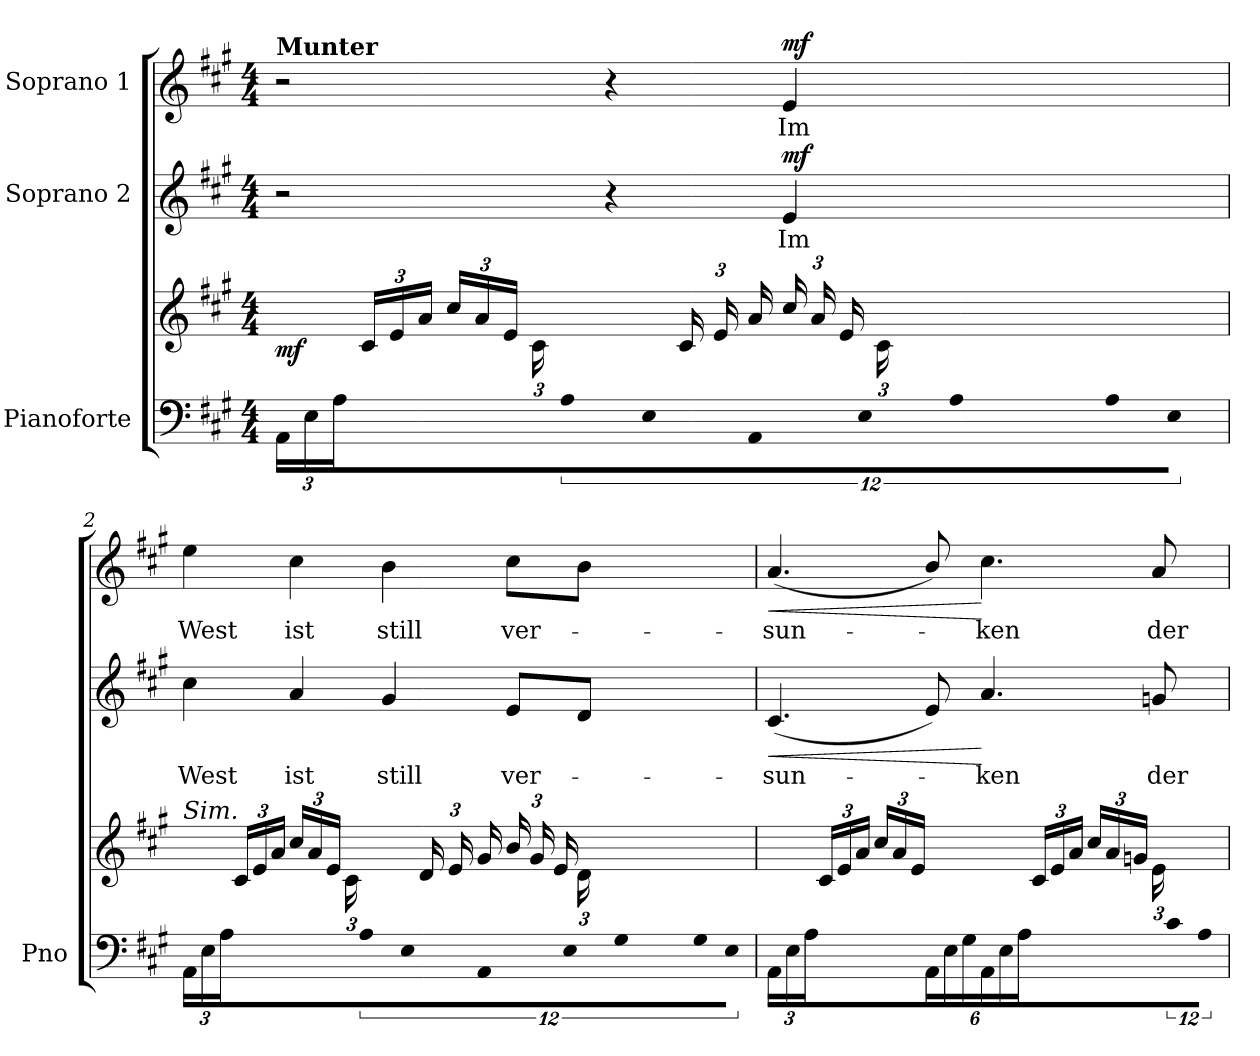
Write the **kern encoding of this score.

**kern	**kern	**dynam	**kern	**text	**dynam	**kern	**text	**dynam
*part3	*part3	*part3	*part2	*part2	*part2	*part1	*part1	*part1
*staff4	*staff3	*staff3/4	*staff2	*staff2	*staff2	*staff1	*staff1	*staff1
*I"Pianoforte	*	*	*I"Soprano 2	*	*	*I"Soprano 1	*	*
*I'Pno	*	*	*	*	*	*	*	*
*clefF4	*clefG2	*	*clefG2	*	*	*clefG2	*	*
*k[f#c#g#]	*k[f#c#g#]	*	*k[f#c#g#]	*	*	*k[f#c#g#]	*	*
*M4/4	*M4/4	*	*M4/4	*	*	*M4/4	*	*
=1	=1	=1	=1	=1	=1	=1	=1	=1
*^	*	*	*	*	*	*	*	*
!	!	!	!	!	!	!	!LO:TX:a:B:t=Munter	!	!
!	!	!	!LO:DY:b	!	!	!	!	!	!
24AA\LL	1ryy	8ryy	mf	2r	.	.	2r	.	.
24E\	.	.	.	.	.	.	.	.	.
24A\JJ	.	.	.	.	.	.	.	.	.
24%7ryy	.	24c#/LL	.	.	.	.	.	.	.
.	.	24e/	.	.	.	.	.	.	.
.	.	24a/JJ	.	.	.	.	.	.	.
.	.	24cc#/LL	.	.	.	.	.	.	.
.	.	24a/	.	.	.	.	.	.	.
.	.	24e/JJ	.	.	.	.	.	.	.
*	*	*Xbrackettup	*	*	*	*	*	*	*
.	.	24c#\LL	.	.	.	.	.	.	.
24A/	.	24%5ryy	.	.	.	.	.	.	.
24E/JJ	.	.	.	.	.	.	.	.	.
24AA\LL	.	.	.	4r	.	.	4r	.	.
24E\	.	.	.	.	.	.	.	.	.
24A\JJ	.	.	.	.	.	.	.	.	.
*	*	*brackettup	*	*	*	*	*	*	*
24%7ryy	.	24c#/LL	.	.	.	.	.	.	.
.	.	24e/	.	.	.	.	.	.	.
.	.	24a/JJ	.	.	.	.	.	.	.
!	!	!	!	!	!	!LO:DY:a	!	!	!LO:DY:a
.	.	24cc#/LL	.	4e/	Im	mf	4e/	Im	mf
.	.	24a/	.	.	.	.	.	.	.
.	.	24e/JJ	.	.	.	.	.	.	.
*	*	*Xbrackettup	*	*	*	*	*	*	*
.	.	24c#\LL	.	.	.	.	.	.	.
24A/	.	12ryy	.	.	.	.	.	.	.
24E/JJ	.	.	.	.	.	.	.	.	.
=2	=2	=2	=2	=2	=2	=2	=2	=2	=2
!	!	!LO:TX:i:t=Sim.	!	!	!	!	!	!	!
24AA\LL	1ryy	8ryy	.	4cc#\	West	.	4ee\	West	.
24E\	.	.	.	.	.	.	.	.	.
24A\JJ	.	.	.	.	.	.	.	.	.
*	*	*brackettup	*	*	*	*	*	*	*
24%7ryy	.	24c#/LL	.	.	.	.	.	.	.
.	.	24e/	.	.	.	.	.	.	.
.	.	24a/JJ	.	.	.	.	.	.	.
.	.	24cc#/LL	.	4a/	ist	.	4cc#\	ist	.
.	.	24a/	.	.	.	.	.	.	.
.	.	24e/JJ	.	.	.	.	.	.	.
*	*	*Xbrackettup	*	*	*	*	*	*	*
.	.	24c#\LL	.	.	.	.	.	.	.
24A/	.	24%5ryy	.	.	.	.	.	.	.
24E/JJ	.	.	.	.	.	.	.	.	.
24AA\LL	.	.	.	4g#/	still	.	4b\	still	.
24E\	.	.	.	.	.	.	.	.	.
24G#\JJ	.	.	.	.	.	.	.	.	.
*	*	*brackettup	*	*	*	*	*	*	*
24%7ryy	.	24d/LL	.	.	.	.	.	.	.
.	.	24e/	.	.	.	.	.	.	.
.	.	24g#/JJ	.	.	.	.	.	.	.
.	.	24b/LL	.	8e/L	ver-	.	8cc#\L	ver-	.
.	.	24g#/	.	.	.	.	.	.	.
.	.	24e/JJ	.	.	.	.	.	.	.
*	*	*Xbrackettup	*	*	*	*	*	*	*
.	.	24d\LL	.	8d/J	.	.	8b\J	.	.
24G#/	.	12ryy	.	.	.	.	.	.	.
24E/JJ	.	.	.	.	.	.	.	.	.
=3	=3	=3	=3	=3	=3	=3	=3	=3	=3
!	!	!	!	!	!	!LO:HP:b	!	!	!LO:HP:b
24AA\LL	1ryy	8ryy	.	(4.c#/	-sun-	<	(4.a/	-sun-	<
24E\	.	.	.	.	.	.	.	.	.
24A\JJ	.	.	.	.	.	.	.	.	.
*	*	*brackettup	*	*	*	*	*	*	*
4ryy	.	24c#/LL	.	.	.	.	.	.	.
.	.	24e/	.	.	.	.	.	.	.
.	.	24a/JJ	.	.	.	.	.	.	.
.	.	24cc#/LL	.	.	.	.	.	.	.
.	.	24a/	.	.	.	.	.	.	.
.	.	24e/JJ	.	.	.	.	.	.	.
24AA\LL	.	4ryy	.	8e/)	.	.	8b/)	.	.
24E\	.	.	.	.	.	.	.	.	.
24G#\JJ	.	.	.	.	.	.	.	.	.
24AA\LL	.	.	.	4.a/	-ken	[	4.cc#\	-ken	[
24E\	.	.	.	.	.	.	.	.	.
24A\JJ	.	.	.	.	.	.	.	.	.
24%7ryy	.	24c#/LL	.	.	.	.	.	.	.
.	.	24e/	.	.	.	.	.	.	.
.	.	24a/JJ	.	.	.	.	.	.	.
.	.	24cc#/LL	.	.	.	.	.	.	.
.	.	24a/	.	.	.	.	.	.	.
.	.	24gn/JJ	.	.	.	.	.	.	.
*	*	*Xbrackettup	*	*	*	*	*	*	*
.	.	24e\LL	.	8gn/	der	.	8a/	der	.
24c#/	.	12ryy	.	.	.	.	.	.	.
24A/JJ	.	.	.	.	.	.	.	.	.
*v	*v	*	*	*	*	*	*	*	*
=	=	=	=	=	=	=	=	=
*-	*-	*-	*-	*-	*-	*-	*-	*-
